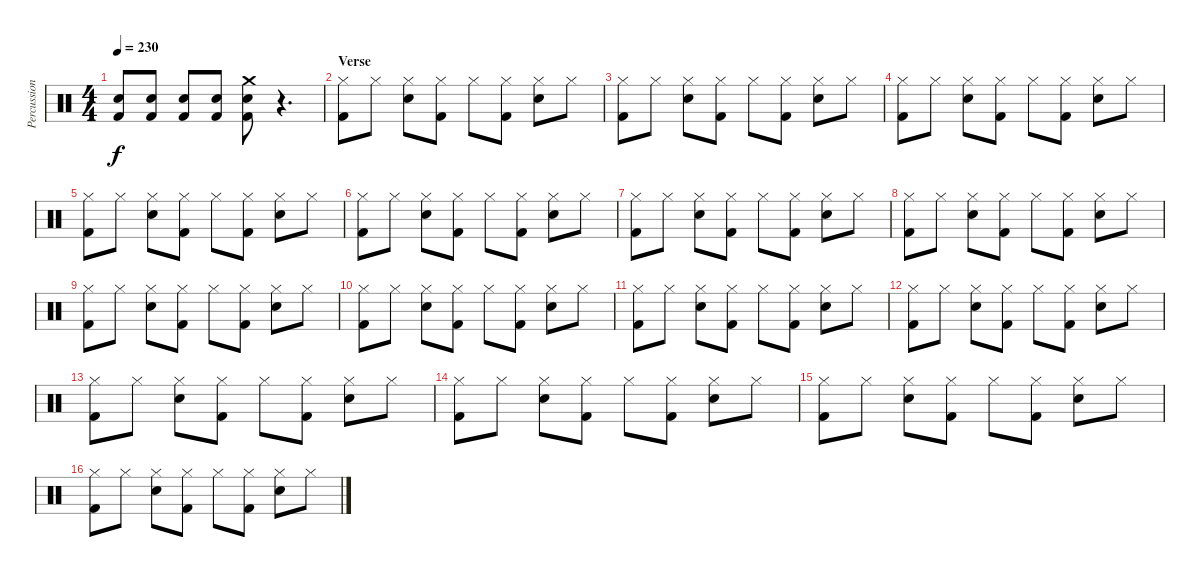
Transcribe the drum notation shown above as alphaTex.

\track ("Percussion" "Percussion") {instrument percussion}
\staff {score}
\articulation defaults
\ts (4 4)
\tempo 230
\clef neutral
\ks c
("Kick (hit) 2" "Snare (hit) 2").8{dy f} ("Kick (hit) 2" "Snare (hit) 2").8 ("Kick (hit) 2" "Snare (hit) 2").8 ("Kick (hit) 2" "Snare (hit) 2").8 ("Kick (hit) 2" "Snare (hit) 2" "Crash medium (hit)").8 r.4{d} |
\section ("" "Verse")
("Kick (hit) 2" "Hi-Hat (closed)").8 "Hi-Hat (closed)".8 ("Snare (hit) 2" "Hi-Hat (closed)").8 ("Kick (hit) 2" "Hi-Hat (closed)").8 "Hi-Hat (closed)".8 ("Kick (hit) 2" "Hi-Hat (closed)").8 ("Snare (hit) 2" "Hi-Hat (closed)").8 "Hi-Hat (closed)".8 |
("Kick (hit) 2" "Hi-Hat (closed)").8 "Hi-Hat (closed)".8 ("Snare (hit) 2" "Hi-Hat (closed)").8 ("Kick (hit) 2" "Hi-Hat (closed)").8 "Hi-Hat (closed)".8 ("Kick (hit) 2" "Hi-Hat (closed)").8 ("Snare (hit) 2" "Hi-Hat (closed)").8 "Hi-Hat (closed)".8 |
("Kick (hit) 2" "Hi-Hat (closed)").8 "Hi-Hat (closed)".8 ("Snare (hit) 2" "Hi-Hat (closed)").8 ("Kick (hit) 2" "Hi-Hat (closed)").8 "Hi-Hat (closed)".8 ("Kick (hit) 2" "Hi-Hat (closed)").8 ("Snare (hit) 2" "Hi-Hat (closed)").8 "Hi-Hat (closed)".8 |
("Kick (hit) 2" "Hi-Hat (closed)").8 "Hi-Hat (closed)".8 ("Snare (hit) 2" "Hi-Hat (closed)").8 ("Kick (hit) 2" "Hi-Hat (closed)").8 "Hi-Hat (closed)".8 ("Kick (hit) 2" "Hi-Hat (closed)").8 ("Snare (hit) 2" "Hi-Hat (closed)").8 "Hi-Hat (closed)".8 |
("Kick (hit) 2" "Hi-Hat (closed)").8 "Hi-Hat (closed)".8 ("Snare (hit) 2" "Hi-Hat (closed)").8 ("Kick (hit) 2" "Hi-Hat (closed)").8 "Hi-Hat (closed)".8 ("Kick (hit) 2" "Hi-Hat (closed)").8 ("Snare (hit) 2" "Hi-Hat (closed)").8 "Hi-Hat (closed)".8 |
("Kick (hit) 2" "Hi-Hat (closed)").8 "Hi-Hat (closed)".8 ("Snare (hit) 2" "Hi-Hat (closed)").8 ("Kick (hit) 2" "Hi-Hat (closed)").8 "Hi-Hat (closed)".8 ("Kick (hit) 2" "Hi-Hat (closed)").8 ("Snare (hit) 2" "Hi-Hat (closed)").8 "Hi-Hat (closed)".8 |
("Kick (hit) 2" "Hi-Hat (closed)").8 "Hi-Hat (closed)".8 ("Snare (hit) 2" "Hi-Hat (closed)").8 ("Kick (hit) 2" "Hi-Hat (closed)").8 "Hi-Hat (closed)".8 ("Kick (hit) 2" "Hi-Hat (closed)").8 ("Snare (hit) 2" "Hi-Hat (closed)").8 "Hi-Hat (closed)".8 |
("Kick (hit) 2" "Hi-Hat (closed)").8 "Hi-Hat (closed)".8 ("Snare (hit) 2" "Hi-Hat (closed)").8 ("Kick (hit) 2" "Hi-Hat (closed)").8 "Hi-Hat (closed)".8 ("Kick (hit) 2" "Hi-Hat (closed)").8 ("Snare (hit) 2" "Hi-Hat (closed)").8 "Hi-Hat (closed)".8 |
("Kick (hit) 2" "Hi-Hat (closed)").8 "Hi-Hat (closed)".8 ("Snare (hit) 2" "Hi-Hat (closed)").8 ("Kick (hit) 2" "Hi-Hat (closed)").8 "Hi-Hat (closed)".8 ("Kick (hit) 2" "Hi-Hat (closed)").8 ("Snare (hit) 2" "Hi-Hat (closed)").8 "Hi-Hat (closed)".8 |
("Kick (hit) 2" "Hi-Hat (closed)").8 "Hi-Hat (closed)".8 ("Snare (hit) 2" "Hi-Hat (closed)").8 ("Kick (hit) 2" "Hi-Hat (closed)").8 "Hi-Hat (closed)".8 ("Kick (hit) 2" "Hi-Hat (closed)").8 ("Snare (hit) 2" "Hi-Hat (closed)").8 "Hi-Hat (closed)".8 |
("Kick (hit) 2" "Hi-Hat (closed)").8 "Hi-Hat (closed)".8 ("Snare (hit) 2" "Hi-Hat (closed)").8 ("Kick (hit) 2" "Hi-Hat (closed)").8 "Hi-Hat (closed)".8 ("Kick (hit) 2" "Hi-Hat (closed)").8 ("Snare (hit) 2" "Hi-Hat (closed)").8 "Hi-Hat (closed)".8 |
("Kick (hit) 2" "Hi-Hat (closed)").8 "Hi-Hat (closed)".8 ("Snare (hit) 2" "Hi-Hat (closed)").8 ("Kick (hit) 2" "Hi-Hat (closed)").8 "Hi-Hat (closed)".8 ("Kick (hit) 2" "Hi-Hat (closed)").8 ("Snare (hit) 2" "Hi-Hat (closed)").8 "Hi-Hat (closed)".8 |
("Kick (hit) 2" "Hi-Hat (closed)").8 "Hi-Hat (closed)".8 ("Snare (hit) 2" "Hi-Hat (closed)").8 ("Kick (hit) 2" "Hi-Hat (closed)").8 "Hi-Hat (closed)".8 ("Kick (hit) 2" "Hi-Hat (closed)").8 ("Snare (hit) 2" "Hi-Hat (closed)").8 "Hi-Hat (closed)".8 |
("Kick (hit) 2" "Hi-Hat (closed)").8 "Hi-Hat (closed)".8 ("Snare (hit) 2" "Hi-Hat (closed)").8 ("Kick (hit) 2" "Hi-Hat (closed)").8 "Hi-Hat (closed)".8 ("Kick (hit) 2" "Hi-Hat (closed)").8 ("Snare (hit) 2" "Hi-Hat (closed)").8 "Hi-Hat (closed)".8 |
("Kick (hit) 2" "Hi-Hat (closed)").8 "Hi-Hat (closed)".8 ("Snare (hit) 2" "Hi-Hat (closed)").8 ("Kick (hit) 2" "Hi-Hat (closed)").8 "Hi-Hat (closed)".8 ("Kick (hit) 2" "Hi-Hat (closed)").8 ("Snare (hit) 2" "Hi-Hat (closed)").8 "Hi-Hat (closed)".8
